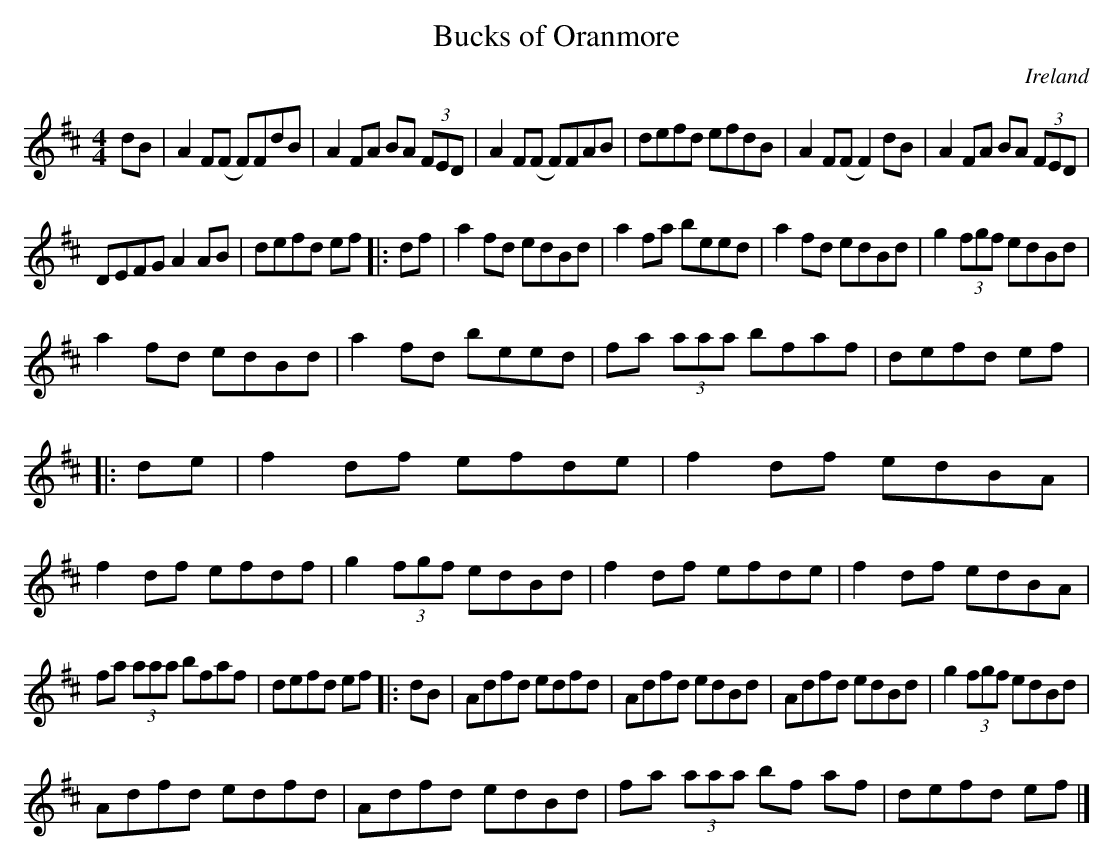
X:1
T:Bucks of Oranmore
O:Ireland
M:4/4
K:D
dB|\
A2F(F F)FdB|A2FA BA (3FED|\
A2F(F F)FAB|defd efdB|\
A2F(F F2)dB|A2FA BA (3FED|
DEFG A2AB|defd ef |:\
df|\
a2fd edBd|a2fa beed|a2fd edBd|g2 (3fgf edBd|
a2fd edBd|a2fd beed|fa (3aaa bfaf|defd ef|:\
de|\
f2df efde|f2df edBA|f2df efdf|g2(3fgf edBd|\
f2df efde|f2df edBA|
fa (3aaa bfaf|defd ef|:\
dB|\
Adfd edfd|Adfd edBd|Adfd edBd|g2 (3fgf edBd|
Adfd edfd|Adfd edBd|fa (3aaa bf af|defd ef|]
